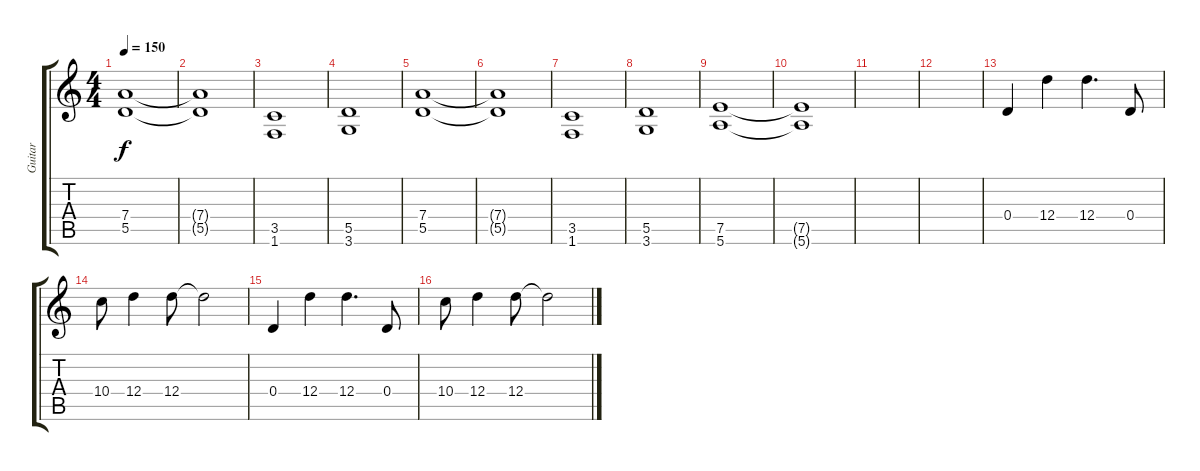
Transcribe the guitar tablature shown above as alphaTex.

\track ("Guitar" "Guitar") {instrument overdrivenguitar}
\staff {score tabs}
\tuning (E4 B3 G3 D3 A2 E2) {hide}
\ts (4 4)
\tempo 150
\clef g2
\ks c
(7.4 5.5).1{dy f} |
(7.4{t} 5.5{t}).1 |
(3.5 1.6).1 |
(5.5 3.6).1 |
(7.4 5.5).1 |
(7.4{t} 5.5{t}).1 |
(3.5 1.6).1 |
(5.5 3.6).1 |
(7.5 5.6).1 |
(7.5{t} 5.6{t}).1 |
|
|
0.4.4 12.4.4 12.4.4{d} 0.4.8 |
10.4.8 12.4.4 12.4.8 12.4{t}.2 |
0.4.4 12.4.4 12.4.4{d} 0.4.8 |
10.4.8 12.4.4 12.4.8 12.4{t}.2
